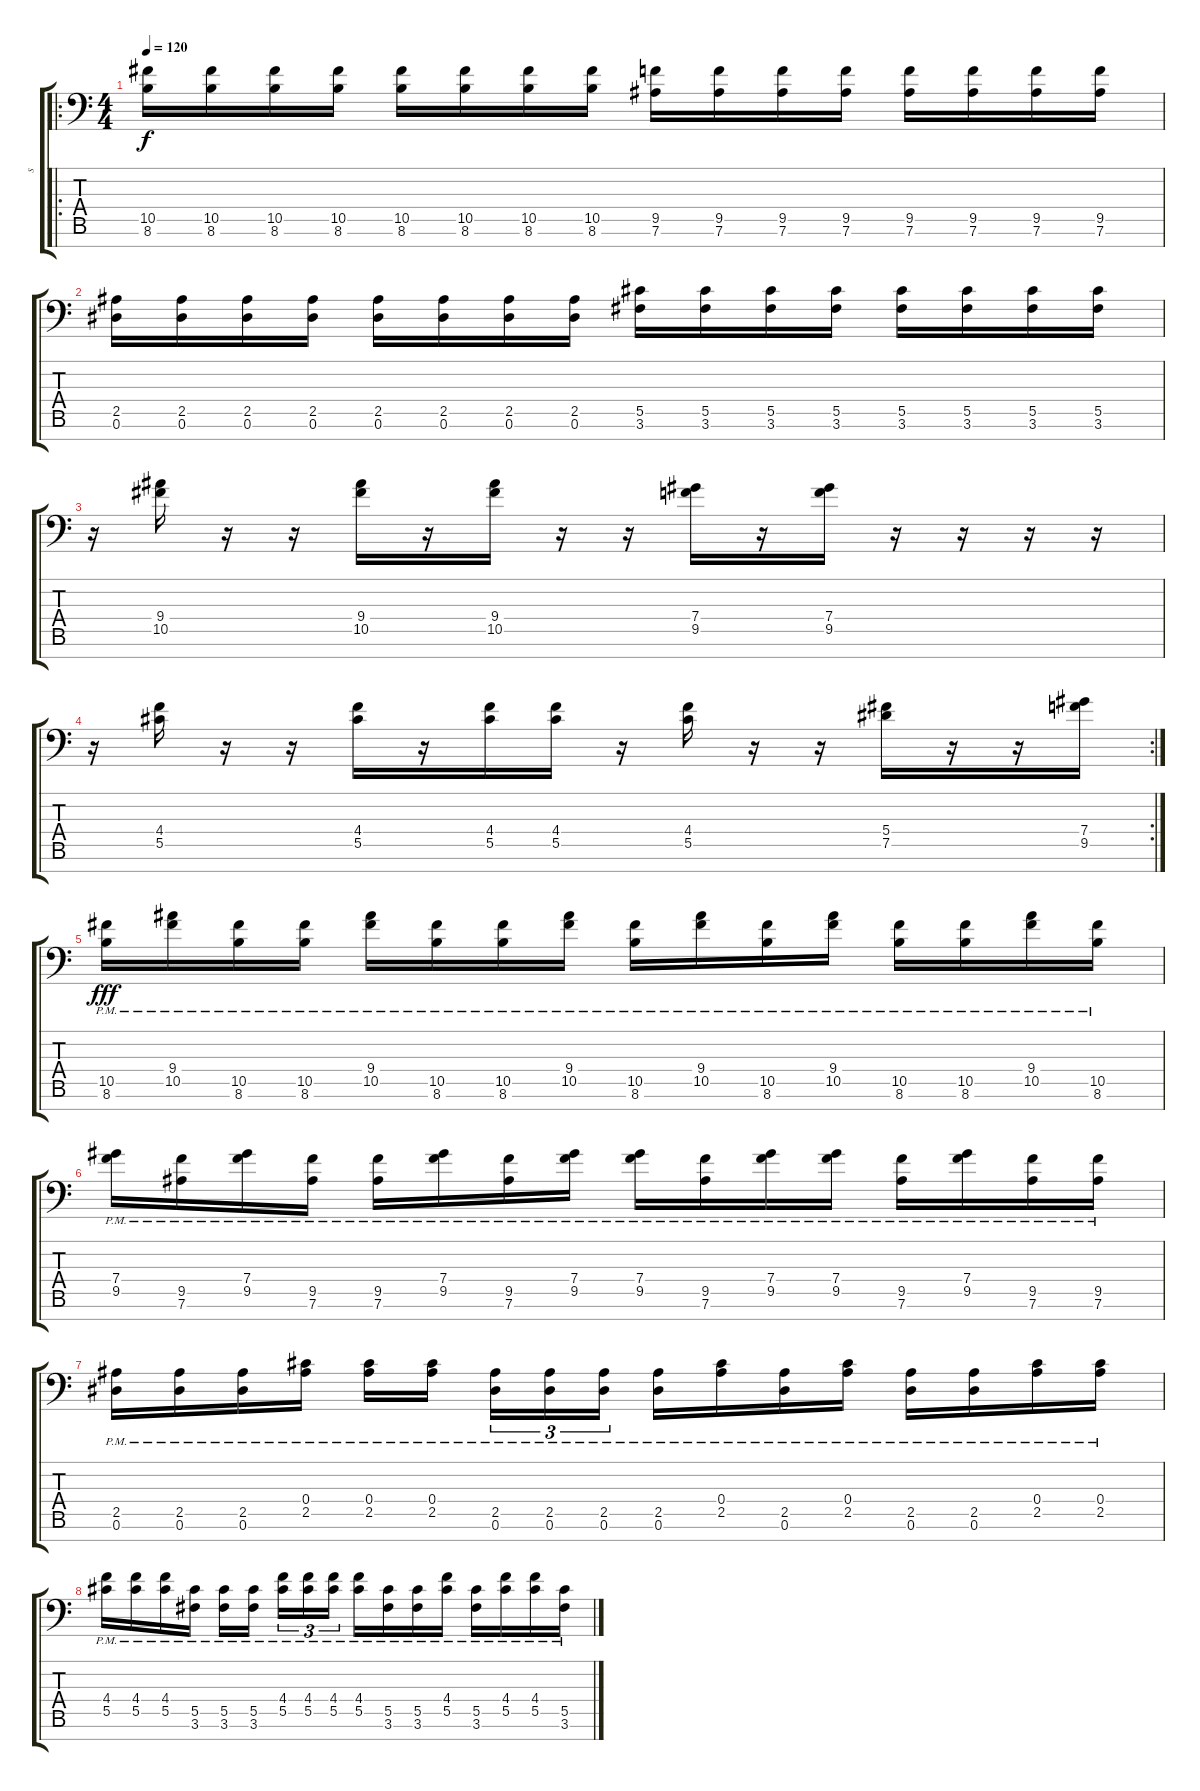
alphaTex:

\track ("s" "s") {instrument distortionguitar}
\staff {score tabs}
\tuning (Eb4 Bb3 Gb3 Db3 Ab2 Eb2 Ab1) {hide}
\ro
\ts (4 4)
\tempo 120
\clef f4
\ks c
(10.5 8.6).16{dy f} (10.5 8.6).16 (10.5 8.6).16 (10.5 8.6).16 (10.5 8.6).16 (10.5 8.6).16 (10.5 8.6).16 (10.5 8.6).16 (9.5 7.6).16 (9.5 7.6).16 (9.5 7.6).16 (9.5 7.6).16 (9.5 7.6).16 (9.5 7.6).16 (9.5 7.6).16 (9.5 7.6).16 |
(2.5 0.6).16 (2.5 0.6).16 (2.5 0.6).16 (2.5 0.6).16 (2.5 0.6).16 (2.5 0.6).16 (2.5 0.6).16 (2.5 0.6).16 (5.5 3.6).16 (5.5 3.6).16 (5.5 3.6).16 (5.5 3.6).16 (5.5 3.6).16 (5.5 3.6).16 (5.5 3.6).16 (5.5 3.6).16 |
r.16 (9.4 10.5).16 r.16 r.16 (9.4 10.5).16 r.16 (9.4 10.5).16 r.16 r.16 (7.4 9.5).16 r.16 (7.4 9.5).16 r.16 r.16 r.16 r.16 |
\rc 2
r.16 (4.4 5.5).16 r.16 r.16 (4.4 5.5).16 r.16 (4.4 5.5).16 (4.4 5.5).16 r.16 (4.4 5.5).16 r.16 r.16 (5.4 7.5).16 r.16 r.16 (7.4 9.5).16 |
(10.5{pm} 8.6{pm}).16{dy fff} (9.4{pm} 10.5{pm}).16 (10.5{pm} 8.6{pm}).16 (10.5{pm} 8.6{pm}).16 (9.4{pm} 10.5{pm}).16 (10.5{pm} 8.6{pm}).16 (10.5{pm} 8.6{pm}).16 (9.4{pm} 10.5{pm}).16 (10.5{pm} 8.6{pm}).16 (9.4{pm} 10.5{pm}).16 (10.5{pm} 8.6{pm}).16 (9.4{pm} 10.5{pm}).16 (10.5{pm} 8.6{pm}).16 (10.5{pm} 8.6{pm}).16 (9.4{pm} 10.5{pm}).16 (10.5{pm} 8.6{pm}).16 |
(7.4{pm} 9.5{pm}).16 (9.5{pm} 7.6{pm}).16 (7.4{pm} 9.5{pm}).16 (9.5{pm} 7.6{pm}).16 (9.5{pm} 7.6{pm}).16 (7.4{pm} 9.5{pm}).16 (9.5{pm} 7.6{pm}).16 (7.4{pm} 9.5{pm}).16 (7.4{pm} 9.5{pm}).16 (9.5{pm} 7.6{pm}).16 (7.4{pm} 9.5{pm}).16 (7.4{pm} 9.5{pm}).16 (9.5{pm} 7.6{pm}).16 (7.4{pm} 9.5{pm}).16 (9.5{pm} 7.6{pm}).16 (9.5{pm} 7.6{pm}).16 |
(2.5{pm} 0.6{pm}).16 (2.5{pm} 0.6{pm}).16 (2.5{pm} 0.6{pm}).16 (0.4{pm} 2.5{pm}).16 (0.4{pm} 2.5{pm}).16 (0.4{pm} 2.5{pm}).16{beam splitsecondary} (2.5{pm} 0.6{pm}).16{tu (3 2)} (2.5{pm} 0.6{pm}).16{tu (3 2)} (2.5{pm} 0.6{pm}).16{tu (3 2)} (2.5{pm} 0.6{pm}).16 (0.4{pm} 2.5{pm}).16 (2.5{pm} 0.6{pm}).16 (0.4{pm} 2.5{pm}).16 (2.5{pm} 0.6{pm}).16 (2.5{pm} 0.6{pm}).16 (0.4{pm} 2.5{pm}).16 (0.4{pm} 2.5{pm}).16 |
(4.4{pm} 5.5{pm}).16 (4.4{pm} 5.5{pm}).16 (4.4{pm} 5.5{pm}).16 (5.5{pm} 3.6{pm}).16 (5.5{pm} 3.6{pm}).16 (5.5{pm} 3.6{pm}).16{beam splitsecondary} (4.4{pm} 5.5{pm}).16{tu (3 2)} (4.4{pm} 5.5{pm}).16{tu (3 2)} (4.4{pm} 5.5{pm}).16{tu (3 2)} (4.4{pm} 5.5{pm}).16 (5.5{pm} 3.6{pm}).16 (5.5{pm} 3.6{pm}).16 (4.4{pm} 5.5{pm}).16 (5.5{pm} 3.6{pm}).16 (4.4{pm} 5.5{pm}).16 (4.4{pm} 5.5{pm}).16 (5.5{pm} 3.6{pm}).16
